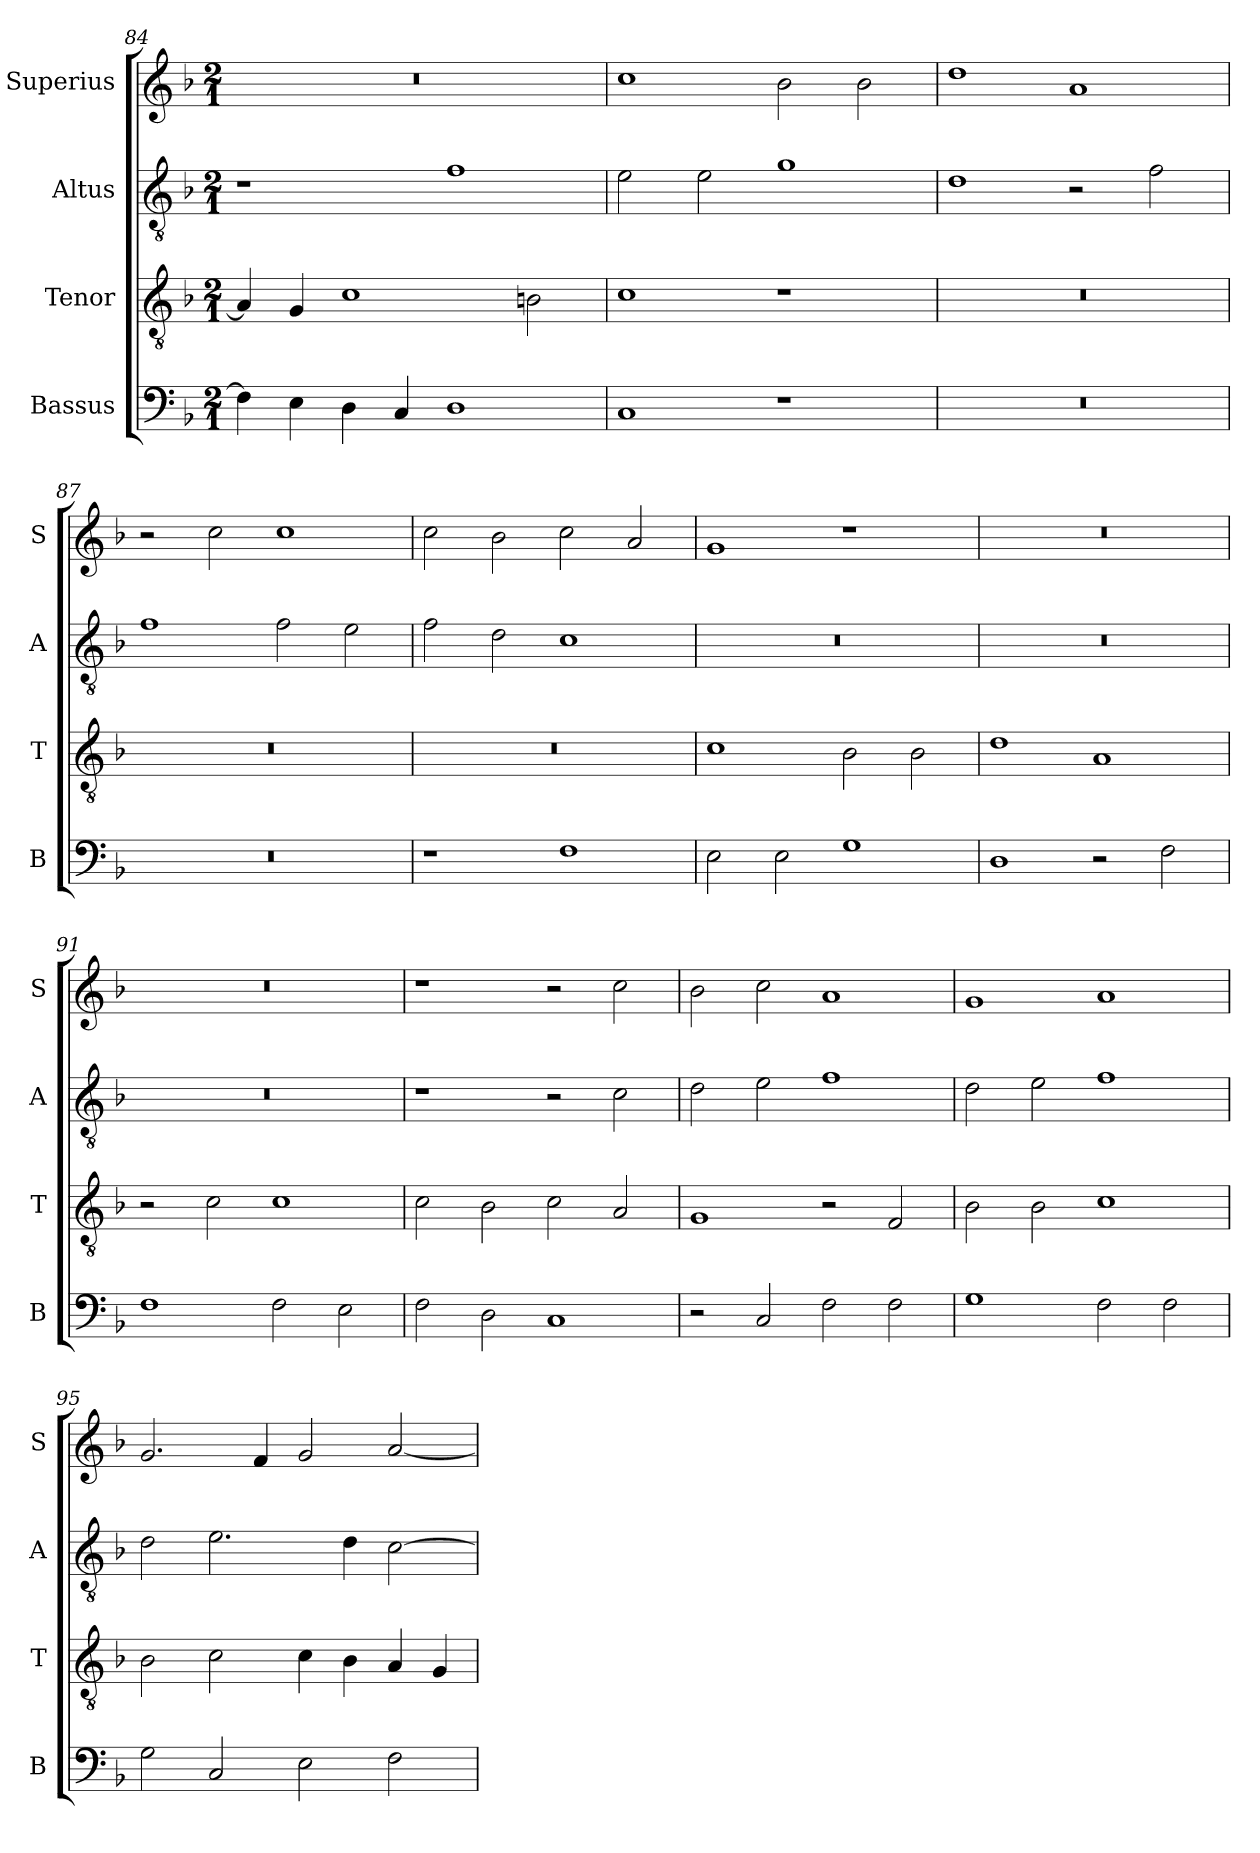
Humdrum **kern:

**kern	**kern	**kern	**kern
*part4	*part3	*part2	*part1
*staff4	*staff3	*staff2	*staff1
*I"Bassus	*I"Tenor	*I"Altus	*I"Superius
*I'B	*I'T	*I'A	*I'S
*clefF4	*clefGv2	*clefGv2	*clefG2
*k[b-]	*k[b-]	*k[b-]	*k[b-]
*F:	*F:	*F:	*F:
*M2/1	*M2/1	*M2/1	*M2/1
=84	=84	=84	=84
4F]	4A]	1r	0r
4E	4G	.	.
4D	1c	.	.
4C	.	.	.
1D	.	1f	.
.	2Bn	.	.
=85	=85	=85	=85
1C	1c	2e	1cc
.	.	2e	.
1r	1r	1g	2b-
.	.	.	2b-
=86	=86	=86	=86
0r	0r	1d	1dd
.	.	2r	1a
.	.	2f	.
=87	=87	=87	=87
0r	0r	1f	2r
.	.	.	2cc
.	.	2f	1cc
.	.	2e	.
=88	=88	=88	=88
1r	0r	2f	2cc
.	.	2d	2b-
1F	.	1c	2cc
.	.	.	2a
=89	=89	=89	=89
2E	1c	0r	1g
2E	.	.	.
1G	2B-	.	1r
.	2B-	.	.
=90	=90	=90	=90
1D	1d	0r	0r
2r	1A	.	.
2F	.	.	.
=91	=91	=91	=91
1F	2r	0r	0r
.	2c	.	.
2F	1c	.	.
2E	.	.	.
=92	=92	=92	=92
2F	2c	1r	1r
2D	2B-	.	.
1C	2c	2r	2r
.	2A	2c	2cc
=93	=93	=93	=93
2r	1G	2d	2b-
2C	.	2e	2cc
2F	2r	1f	1a
2F	2F	.	.
=94	=94	=94	=94
1G	2B-	2d	1g
.	2B-	2e	.
2F	1c	1f	1a
2F	.	.	.
=95	=95	=95	=95
2G	2B-	2d	2.g
2C	2c	2.e	.
.	.	.	4f
2E	4c	.	2g
.	4B-	4d	.
2F	4A	[2c	[2a
.	4G	.	.
=	=	=	=
*-	*-	*-	*-
